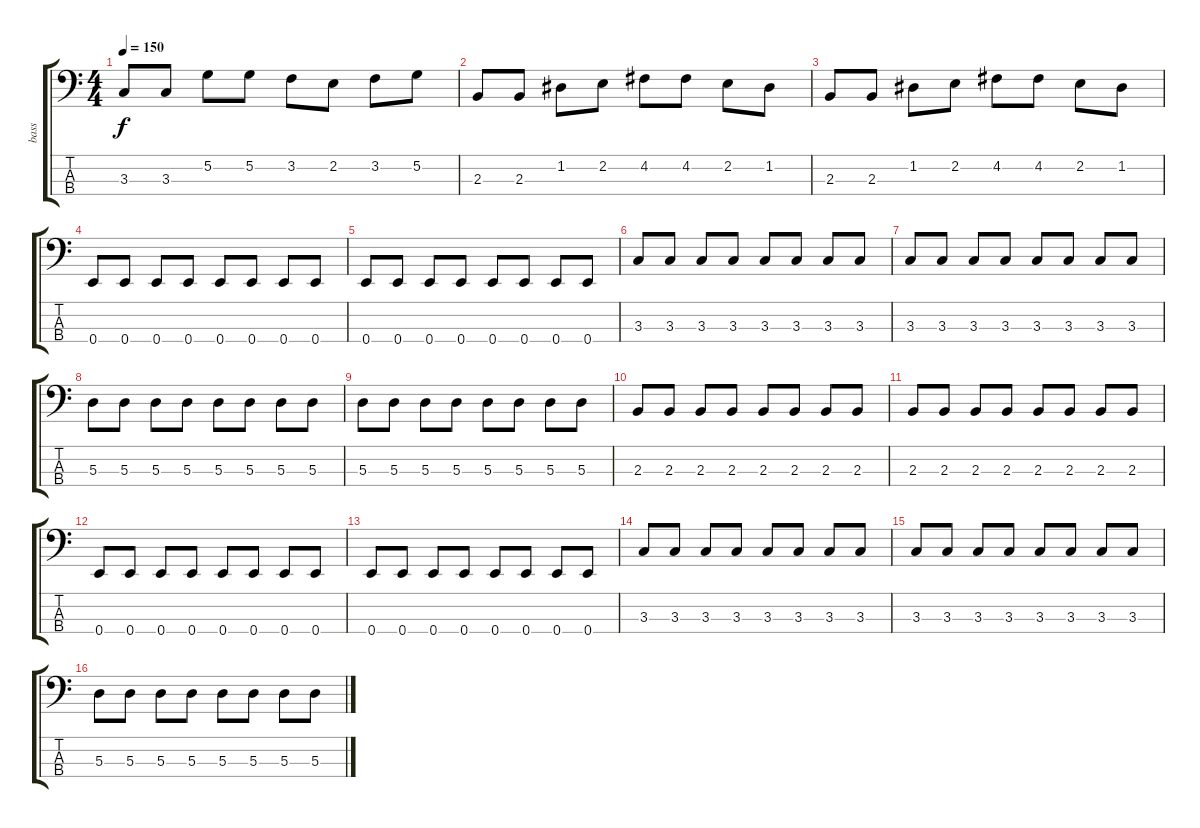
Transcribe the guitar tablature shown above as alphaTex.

\track ("bass" "bass") {instrument electricbassfinger}
\staff {score tabs}
\tuning (G2 D2 A1 E1) {hide}
\ts (4 4)
\tempo 150
\clef f4
\ks c
3.3.8{dy f} 3.3.8 5.2.8 5.2.8 3.2.8 2.2.8 3.2.8 5.2.8 |
2.3.8 2.3.8 1.2.8 2.2.8 4.2.8 4.2.8 2.2.8 1.2.8 |
2.3.8 2.3.8 1.2.8 2.2.8 4.2.8 4.2.8 2.2.8 1.2.8 |
0.4.8 0.4.8 0.4.8 0.4.8 0.4.8 0.4.8 0.4.8 0.4.8 |
0.4.8 0.4.8 0.4.8 0.4.8 0.4.8 0.4.8 0.4.8 0.4.8 |
3.3.8 3.3.8 3.3.8 3.3.8 3.3.8 3.3.8 3.3.8 3.3.8 |
3.3.8 3.3.8 3.3.8 3.3.8 3.3.8 3.3.8 3.3.8 3.3.8 |
5.3.8 5.3.8 5.3.8 5.3.8 5.3.8 5.3.8 5.3.8 5.3.8 |
5.3.8 5.3.8 5.3.8 5.3.8 5.3.8 5.3.8 5.3.8 5.3.8 |
2.3.8 2.3.8 2.3.8 2.3.8 2.3.8 2.3.8 2.3.8 2.3.8 |
2.3.8 2.3.8 2.3.8 2.3.8 2.3.8 2.3.8 2.3.8 2.3.8 |
0.4.8 0.4.8 0.4.8 0.4.8 0.4.8 0.4.8 0.4.8 0.4.8 |
0.4.8 0.4.8 0.4.8 0.4.8 0.4.8 0.4.8 0.4.8 0.4.8 |
3.3.8 3.3.8 3.3.8 3.3.8 3.3.8 3.3.8 3.3.8 3.3.8 |
3.3.8 3.3.8 3.3.8 3.3.8 3.3.8 3.3.8 3.3.8 3.3.8 |
5.3.8 5.3.8 5.3.8 5.3.8 5.3.8 5.3.8 5.3.8 5.3.8
